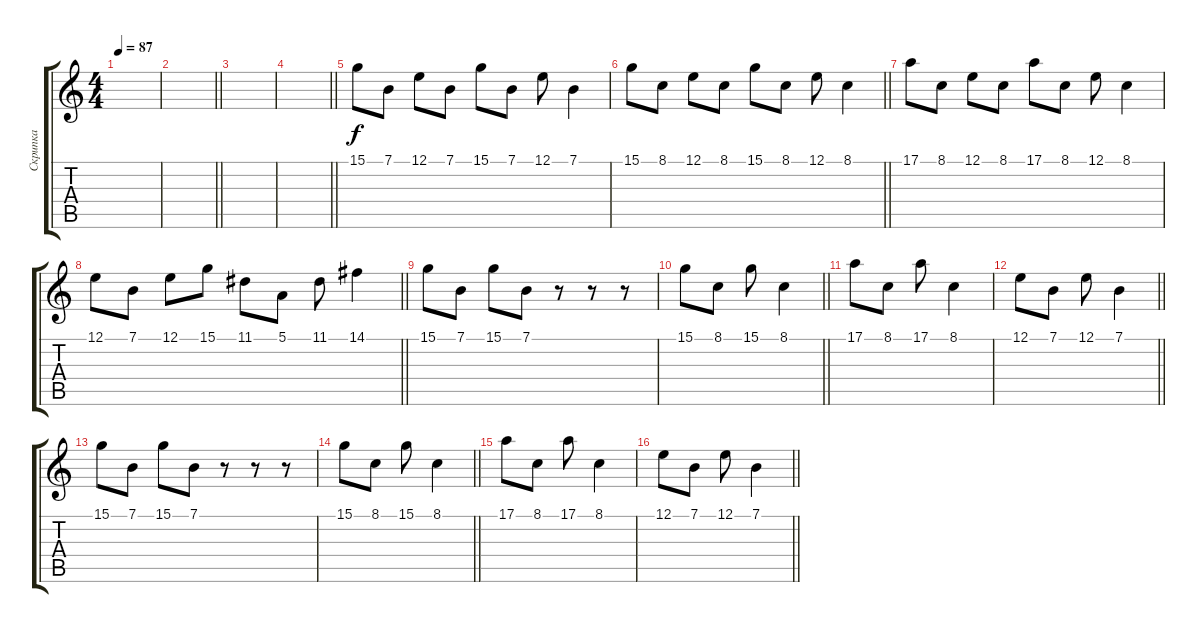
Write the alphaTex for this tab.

\track ("Скрипка" "Скрипка") {instrument stringensemble1}
\staff {score tabs}
\tuning (E4 B3 G3 D3 A2 E2) {hide}
\ts (4 4)
\tempo 87
\clef g2
\ks c
|
\barLineRight lightlight
|
|
\barLineRight lightlight
|
15.1.8 7.1.8 12.1.8 7.1.8 15.1.8 7.1.8 12.1.8 7.1.4 |
\barLineRight lightlight
15.1.8 8.1.8 12.1.8 8.1.8 15.1.8 8.1.8 12.1.8 8.1.4 |
17.1.8 8.1.8 12.1.8 8.1.8 17.1.8 8.1.8 12.1.8 8.1.4 |
\barLineRight lightlight
12.1.8 7.1.8 12.1.8 15.1.8 11.1.8 5.1.8 11.1.8 14.1.4 |
15.1.8 7.1.8 15.1.8 7.1.8 r.8 r.8 r.8 |
\barLineRight lightlight
15.1.8 8.1.8 15.1.8 8.1.4 |
17.1.8 8.1.8 17.1.8 8.1.4 |
\barLineRight lightlight
12.1.8 7.1.8 12.1.8 7.1.4 |
15.1.8 7.1.8 15.1.8 7.1.8 r.8 r.8 r.8 |
\barLineRight lightlight
15.1.8 8.1.8 15.1.8 8.1.4 |
17.1.8 8.1.8 17.1.8 8.1.4 |
\barLineRight lightlight
12.1.8 7.1.8 12.1.8 7.1.4
